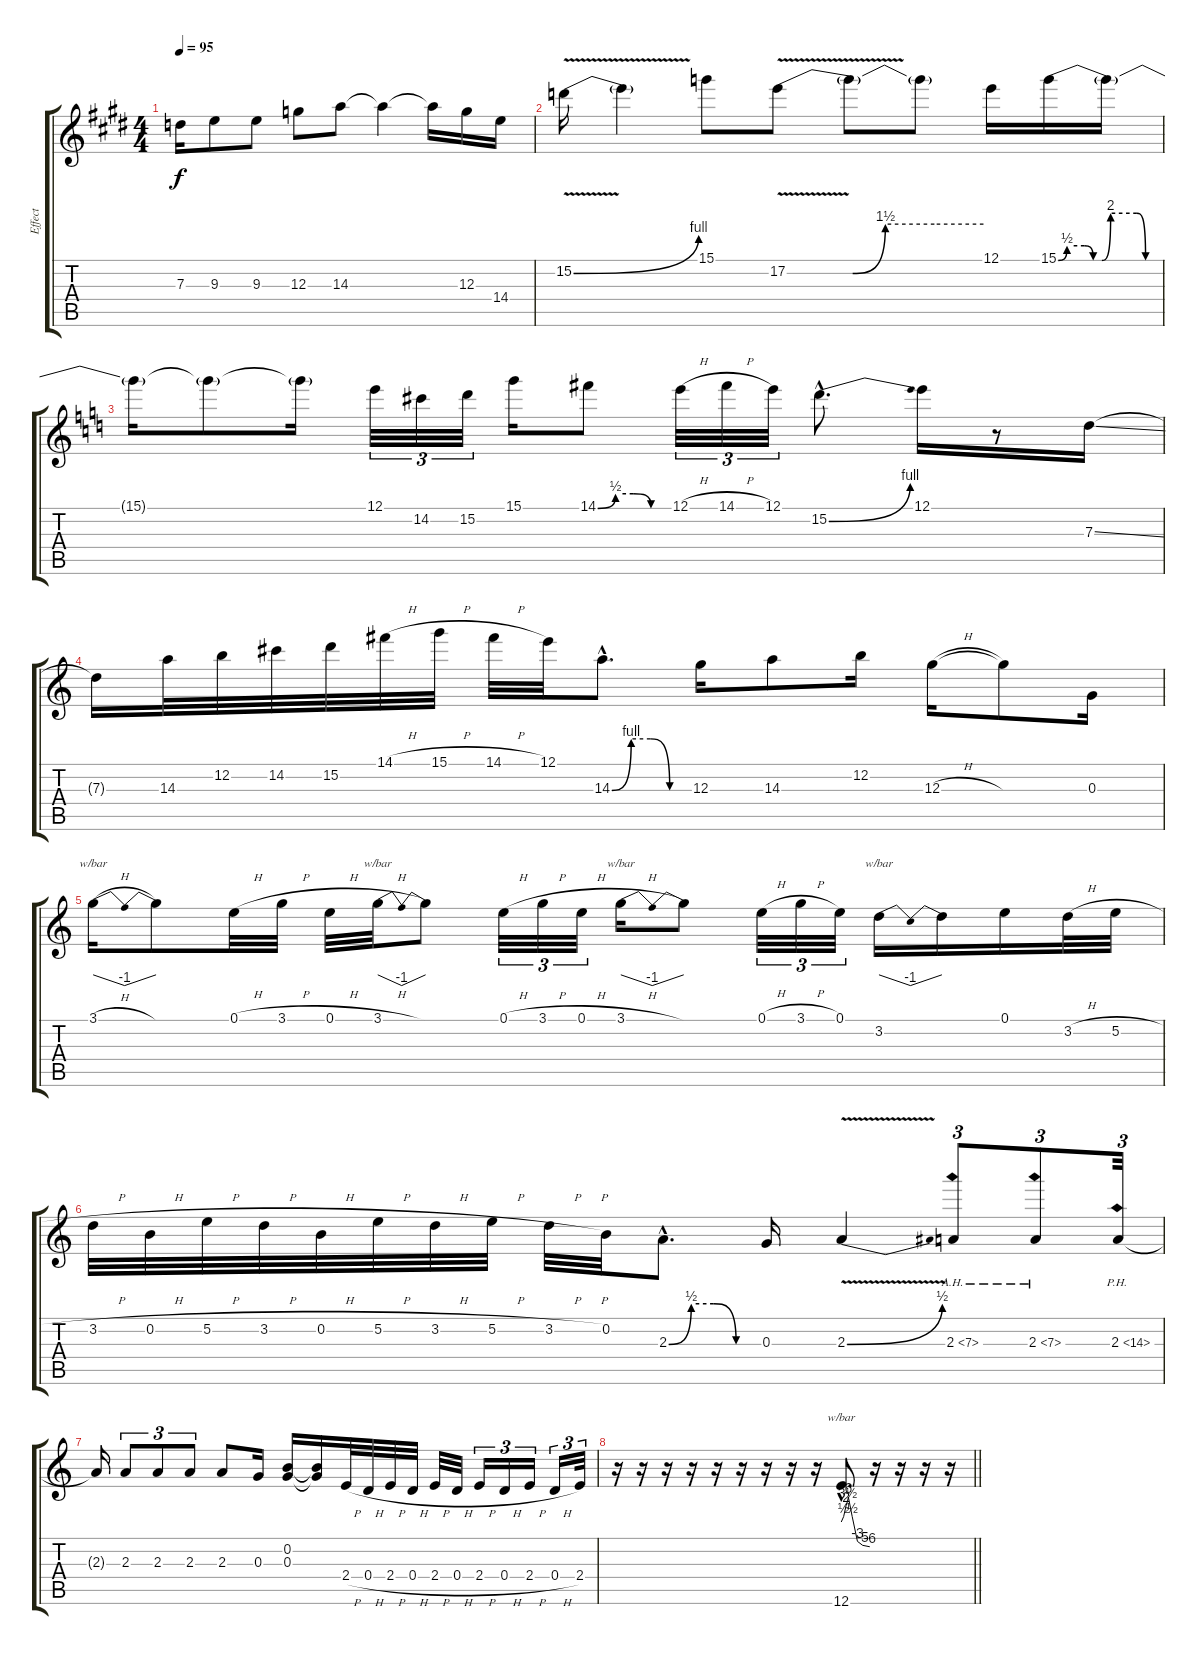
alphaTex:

\track ("Effect" "Effect") {instrument guitarharmonics}
\staff {score tabs}
\tuning (E4 B3 G3 D3 A2 E2) {hide}
\ts (4 4)
\tempo 95
\clef g2
\ks e
7.3.16{dy f} 9.3.8 9.3.8 12.3.8 14.3.8 14.3{t}.4 14.3{t}.16 12.3.16 14.4.16 |
15.2{be (bend 0 0 60 4) v}.16 15.2{t}.4 15.1.8 17.2{be (custom 0 0 20 0 30 6 45 6 60 6) v}.8 17.2{t}.8 17.2{t}.8 12.1.16 15.1{be (custom 0 0 5 2 15 2 20 0 25 0 30 8 45 8 50 0 55 0 60 0)}.16 15.1{t}.16 |
\ks c
15.1{t}.16 15.1{t}.8 15.1{t}.16 12.1.32{tu (3 2)} 14.2.32{tu (3 2)} 15.2.32{tu (3 2)} 15.1.16 14.1{be (custom 0 0 15 2 30 2 45 0 60 0)}.8 12.1{h}.32{tu (3 2)} 14.1{h}.32{tu (3 2)} 12.1.32{tu (3 2)} 15.2{be (bend 0 0 60 4) hac}.8{d} 12.1.16 r.8 7.3{ss}.16 |
7.3{t}.16 14.3.32 12.2.32 14.2.32 15.2.32 14.1{h}.32 15.1{h}.32 14.1{h}.32 12.1.32 14.3{be (custom 0 0 15 4 30 4 45 0 60 0) hac}.8{d} 12.3.16 14.3.8 12.2.16 12.3{h}.16 12.3{t}.8 0.3.16 |
3.1{h}.16{tbe (dip default 0 0 30 -4 60 0)} 3.1{t}.8 0.1{h}.32 3.1{h}.32 0.1{h}.32 3.1{h}.32{tbe (dip default 0 0 30 -4 60 0)} 3.1{t}.8 0.1{h}.32{tu (3 2)} 3.1{h}.32{tu (3 2)} 0.1{h}.32{tu (3 2)} 3.1{h}.16{tbe (dip default 0 0 30 -4 60 0)} 3.1{t}.8 0.1{h}.32{tu (3 2)} 3.1{h}.32{tu (3 2)} 0.1.32{tu (3 2)} 3.2.16{tbe (dip default 0 0 30 -4 60 0)} 3.2{t}.16 0.1.16 3.2{h}.32 5.2{h}.32 |
3.2{h}.32 0.2{h}.32 5.2{h}.32 3.2{h}.32 0.2{h}.32 5.2{h}.32 3.2{h}.32 5.2{h}.32 3.2{h}.32 0.2.32 2.3{be (custom 0 0 15 2 30 2 45 0 60 0) hac}.8{d} 0.3.16 2.3{be (bend 0 0 60 2) v}.4 2.3{ah 5}.8{tu (3 2) instrument guitarharmonics} 2.3{ah 5}.8{tu (3 2)} 2.3{ph 12}.32{tu (3 2)} |
2.3{t}.16 2.3.8{tu (3 2)} 2.3.8{tu (3 2)} 2.3.8{tu (3 2)} 2.3.8 0.3.16{instrument distortionguitar} (0.2 0.3).16 (0.2{t} 0.3{t}).16 2.4{h}.32 0.4{h}.32 2.4{h}.32 0.4{h}.32 2.4{h}.32 0.4{h}.32 2.4{h}.16{tu (3 2)} 0.4{h}.16{tu (3 2)} 2.4{h}.16{tu (3 2)} 0.4{h}.16{tu (3 2)} 2.4.32{tu (3 2)} |
\barLineRight lightlight
r.16 r.16 r.16 r.16 r.16 r.16 r.16 r.16 r.16 12.6{hac}.8{d tbe (custom default 0 0 5 2 10 8 13 14 15 24 23 2 34 -12 45 -20 60 -24) instrument distortionguitar} r.16 r.16 r.16 r.16{instrument guitarharmonics}
